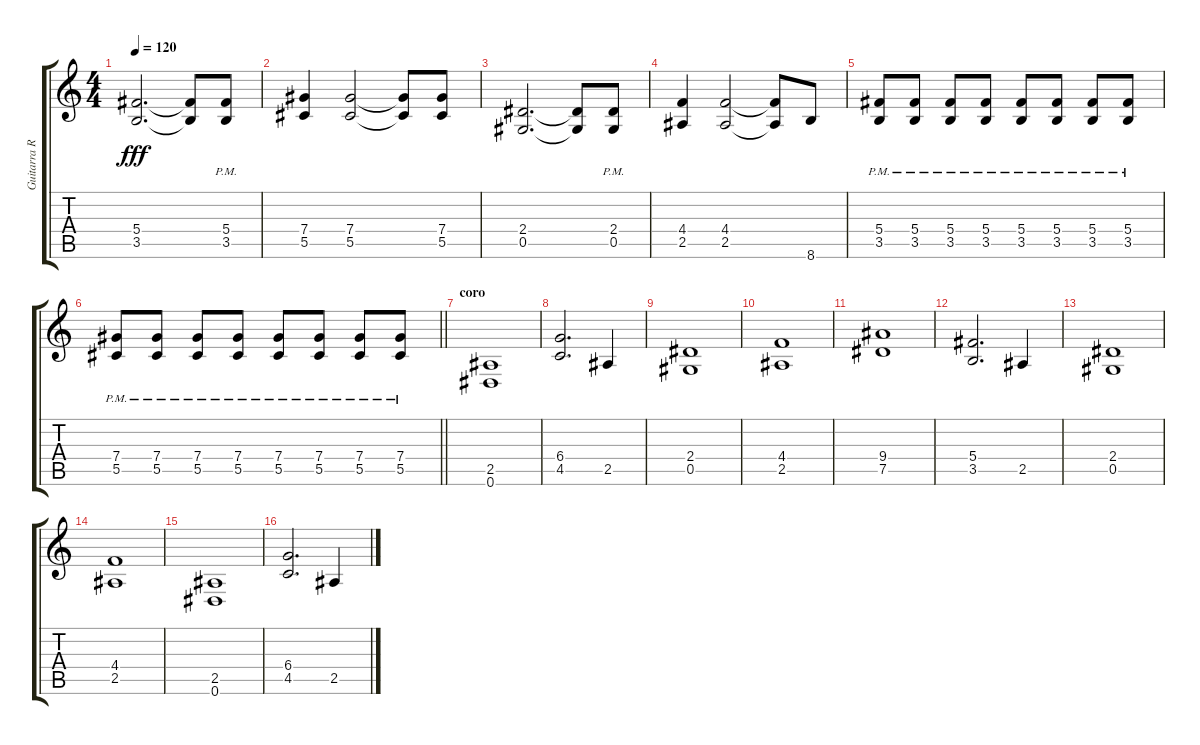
\track ("Guitarra Ritmica" "Guitarra R") {instrument overdrivenguitar}
\staff {score tabs}
\tuning (Eb4 Bb3 Gb3 Db3 Ab2 Eb2) {hide}
\ts (4 4)
\tempo 120
\clef g2
\ks c
(5.4 3.5).2{d dy fff} (5.4{t} 3.5{t}).8 (5.4{pm} 3.5{pm}).8 |
(7.4 5.5).4 (7.4 5.5).2 (7.4{t} 5.5{t}).8 (7.4 5.5).8 |
(2.4 0.5).2{d} (2.4{t} 0.5{t}).8 (2.4{pm} 0.5{pm}).8 |
(4.4 2.5).4 (4.4 2.5).2 (4.4{t} 2.5{t}).8 8.6.8 |
(5.4{pm} 3.5{pm}).8 (5.4{pm} 3.5{pm}).8 (5.4{pm} 3.5{pm}).8 (5.4{pm} 3.5{pm}).8 (5.4{pm} 3.5{pm}).8 (5.4{pm} 3.5{pm}).8 (5.4{pm} 3.5{pm}).8 (5.4{pm} 3.5{pm}).8 |
\barLineRight lightlight
(7.4{pm} 5.5{pm}).8 (7.4{pm} 5.5{pm}).8 (7.4{pm} 5.5{pm}).8 (7.4{pm} 5.5{pm}).8 (7.4{pm} 5.5{pm}).8 (7.4{pm} 5.5{pm}).8 (7.4{pm} 5.5{pm}).8 (7.4{pm} 5.5{pm}).8 |
\section ("" "coro")
(2.5 0.6).1{volume 11 balance 16} |
(6.4 4.5).2{d} 2.5.4 |
(2.4 0.5).1 |
(4.4 2.5).1 |
(9.4 7.5).1 |
(5.4 3.5).2{d} 2.5.4 |
(2.4 0.5).1 |
(4.4 2.5).1 |
(2.5 0.6).1 |
(6.4 4.5).2{d} 2.5.4
